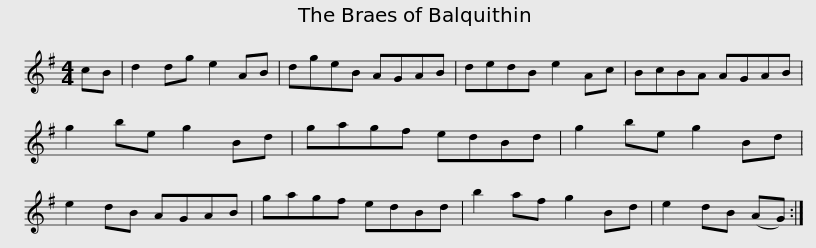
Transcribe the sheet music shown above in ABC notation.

X:1
L:1/8
M:4/4
I:linebreak $
K:G
V:1 treble
V:1
 cB | d2 dg e2 AB | dgeB AGAB | dedB e2 Ac | BcBA AGAB | %5
 g2 be g2 Bd |$ gagf edBd | g2 be g2 Bd | e2 dB AGAB | gagf edBd | %10
 b2 af g2 Bd | e2 dB (AG) :| %12
